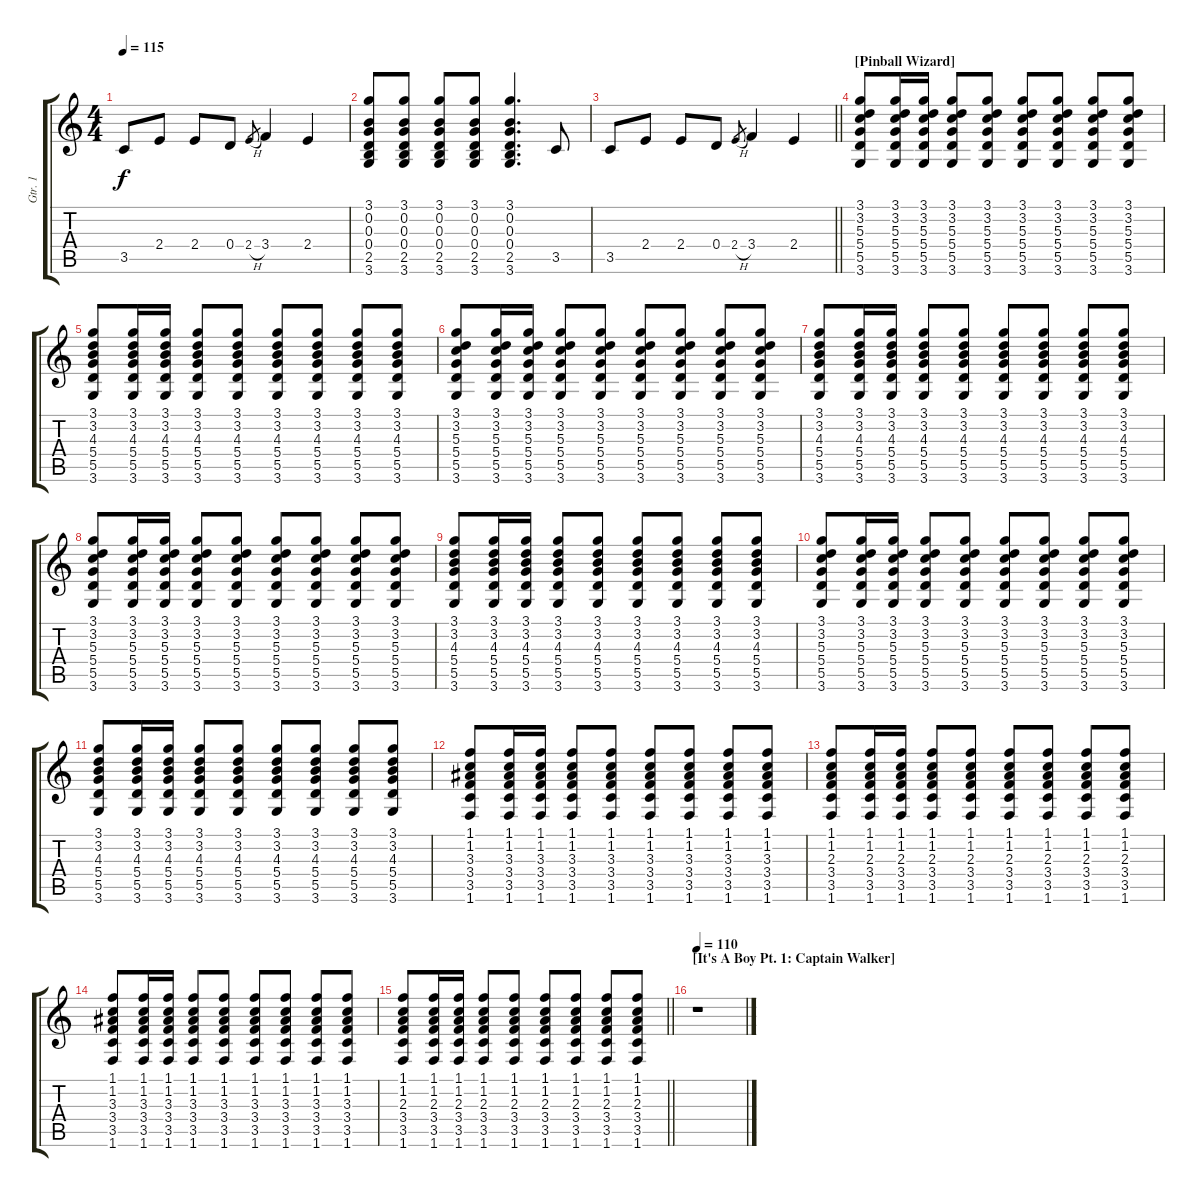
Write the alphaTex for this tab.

\track ("Gtr. 1" "Gtr. 1") {instrument acousticguitarsteel}
\staff {score tabs}
\tuning (E4 B3 G3 D3 A2 E2) {hide}
\ts (4 4)
\tempo 115
\clef g2
\ks c
3.5.8{dy f} 2.4.8 2.4.8 0.4.8 2.4{h}.8{gr} 3.4.4 2.4.4 |
(3.1 0.2 0.3 0.4 2.5 3.6).8 (3.1 0.2 0.3 0.4 2.5 3.6).8 (3.1 0.2 0.3 0.4 2.5 3.6).8 (3.1 0.2 0.3 0.4 2.5 3.6).8 (3.1 0.2 0.3 0.4 2.5 3.6).4{d} 3.5.8 |
\barLineRight lightlight
3.5.8 2.4.8 2.4.8 0.4.8 2.4{h}.8{gr} 3.4.4 2.4.4 |
\section ("" "[Pinball Wizard]")
(3.1 3.2 5.3 5.4 5.5 3.6).8 (3.1 3.2 5.3 5.4 5.5 3.6).16 (3.1 3.2 5.3 5.4 5.5 3.6).16 (3.1 3.2 5.3 5.4 5.5 3.6).8 (3.1 3.2 5.3 5.4 5.5 3.6).8 (3.1 3.2 5.3 5.4 5.5 3.6).8 (3.1 3.2 5.3 5.4 5.5 3.6).8 (3.1 3.2 5.3 5.4 5.5 3.6).8 (3.1 3.2 5.3 5.4 5.5 3.6).8 |
(3.1 3.2 4.3 5.4 5.5 3.6).8 (3.1 3.2 4.3 5.4 5.5 3.6).16 (3.1 3.2 4.3 5.4 5.5 3.6).16 (3.1 3.2 4.3 5.4 5.5 3.6).8 (3.1 3.2 4.3 5.4 5.5 3.6).8 (3.1 3.2 4.3 5.4 5.5 3.6).8 (3.1 3.2 4.3 5.4 5.5 3.6).8 (3.1 3.2 4.3 5.4 5.5 3.6).8 (3.1 3.2 4.3 5.4 5.5 3.6).8 |
(3.1 3.2 5.3 5.4 5.5 3.6).8 (3.1 3.2 5.3 5.4 5.5 3.6).16 (3.1 3.2 5.3 5.4 5.5 3.6).16 (3.1 3.2 5.3 5.4 5.5 3.6).8 (3.1 3.2 5.3 5.4 5.5 3.6).8 (3.1 3.2 5.3 5.4 5.5 3.6).8 (3.1 3.2 5.3 5.4 5.5 3.6).8 (3.1 3.2 5.3 5.4 5.5 3.6).8 (3.1 3.2 5.3 5.4 5.5 3.6).8 |
(3.1 3.2 4.3 5.4 5.5 3.6).8 (3.1 3.2 4.3 5.4 5.5 3.6).16 (3.1 3.2 4.3 5.4 5.5 3.6).16 (3.1 3.2 4.3 5.4 5.5 3.6).8 (3.1 3.2 4.3 5.4 5.5 3.6).8 (3.1 3.2 4.3 5.4 5.5 3.6).8 (3.1 3.2 4.3 5.4 5.5 3.6).8 (3.1 3.2 4.3 5.4 5.5 3.6).8 (3.1 3.2 4.3 5.4 5.5 3.6).8 |
(3.1 3.2 5.3 5.4 5.5 3.6).8 (3.1 3.2 5.3 5.4 5.5 3.6).16 (3.1 3.2 5.3 5.4 5.5 3.6).16 (3.1 3.2 5.3 5.4 5.5 3.6).8 (3.1 3.2 5.3 5.4 5.5 3.6).8 (3.1 3.2 5.3 5.4 5.5 3.6).8 (3.1 3.2 5.3 5.4 5.5 3.6).8 (3.1 3.2 5.3 5.4 5.5 3.6).8 (3.1 3.2 5.3 5.4 5.5 3.6).8 |
(3.1 3.2 4.3 5.4 5.5 3.6).8 (3.1 3.2 4.3 5.4 5.5 3.6).16 (3.1 3.2 4.3 5.4 5.5 3.6).16 (3.1 3.2 4.3 5.4 5.5 3.6).8 (3.1 3.2 4.3 5.4 5.5 3.6).8 (3.1 3.2 4.3 5.4 5.5 3.6).8 (3.1 3.2 4.3 5.4 5.5 3.6).8 (3.1 3.2 4.3 5.4 5.5 3.6).8 (3.1 3.2 4.3 5.4 5.5 3.6).8 |
(3.1 3.2 5.3 5.4 5.5 3.6).8 (3.1 3.2 5.3 5.4 5.5 3.6).16 (3.1 3.2 5.3 5.4 5.5 3.6).16 (3.1 3.2 5.3 5.4 5.5 3.6).8 (3.1 3.2 5.3 5.4 5.5 3.6).8 (3.1 3.2 5.3 5.4 5.5 3.6).8 (3.1 3.2 5.3 5.4 5.5 3.6).8 (3.1 3.2 5.3 5.4 5.5 3.6).8 (3.1 3.2 5.3 5.4 5.5 3.6).8 |
(3.1 3.2 4.3 5.4 5.5 3.6).8 (3.1 3.2 4.3 5.4 5.5 3.6).16 (3.1 3.2 4.3 5.4 5.5 3.6).16 (3.1 3.2 4.3 5.4 5.5 3.6).8 (3.1 3.2 4.3 5.4 5.5 3.6).8 (3.1 3.2 4.3 5.4 5.5 3.6).8 (3.1 3.2 4.3 5.4 5.5 3.6).8 (3.1 3.2 4.3 5.4 5.5 3.6).8 (3.1 3.2 4.3 5.4 5.5 3.6).8 |
(1.1 1.2 3.3 3.4 3.5 1.6).8 (1.1 1.2 3.3 3.4 3.5 1.6).16 (1.1 1.2 3.3 3.4 3.5 1.6).16 (1.1 1.2 3.3 3.4 3.5 1.6).8 (1.1 1.2 3.3 3.4 3.5 1.6).8 (1.1 1.2 3.3 3.4 3.5 1.6).8 (1.1 1.2 3.3 3.4 3.5 1.6).8 (1.1 1.2 3.3 3.4 3.5 1.6).8 (1.1 1.2 3.3 3.4 3.5 1.6).8 |
(1.1 1.2 2.3 3.4 3.5 1.6).8 (1.1 1.2 2.3 3.4 3.5 1.6).16 (1.1 1.2 2.3 3.4 3.5 1.6).16 (1.1 1.2 2.3 3.4 3.5 1.6).8 (1.1 1.2 2.3 3.4 3.5 1.6).8 (1.1 1.2 2.3 3.4 3.5 1.6).8 (1.1 1.2 2.3 3.4 3.5 1.6).8 (1.1 1.2 2.3 3.4 3.5 1.6).8 (1.1 1.2 2.3 3.4 3.5 1.6).8 |
(1.1 1.2 3.3 3.4 3.5 1.6).8 (1.1 1.2 3.3 3.4 3.5 1.6).16 (1.1 1.2 3.3 3.4 3.5 1.6).16 (1.1 1.2 3.3 3.4 3.5 1.6).8 (1.1 1.2 3.3 3.4 3.5 1.6).8 (1.1 1.2 3.3 3.4 3.5 1.6).8 (1.1 1.2 3.3 3.4 3.5 1.6).8 (1.1 1.2 3.3 3.4 3.5 1.6).8 (1.1 1.2 3.3 3.4 3.5 1.6).8 |
\barLineRight lightlight
(1.1 1.2 2.3 3.4 3.5 1.6).8 (1.1 1.2 2.3 3.4 3.5 1.6).16 (1.1 1.2 2.3 3.4 3.5 1.6).16 (1.1 1.2 2.3 3.4 3.5 1.6).8 (1.1 1.2 2.3 3.4 3.5 1.6).8 (1.1 1.2 2.3 3.4 3.5 1.6).8 (1.1 1.2 2.3 3.4 3.5 1.6).8 (1.1 1.2 2.3 3.4 3.5 1.6).8 (1.1 1.2 2.3 3.4 3.5 1.6).8 |
\section ("" "[It's A Boy Pt. 1: Captain Walker]")
\tempo 110
r.1
